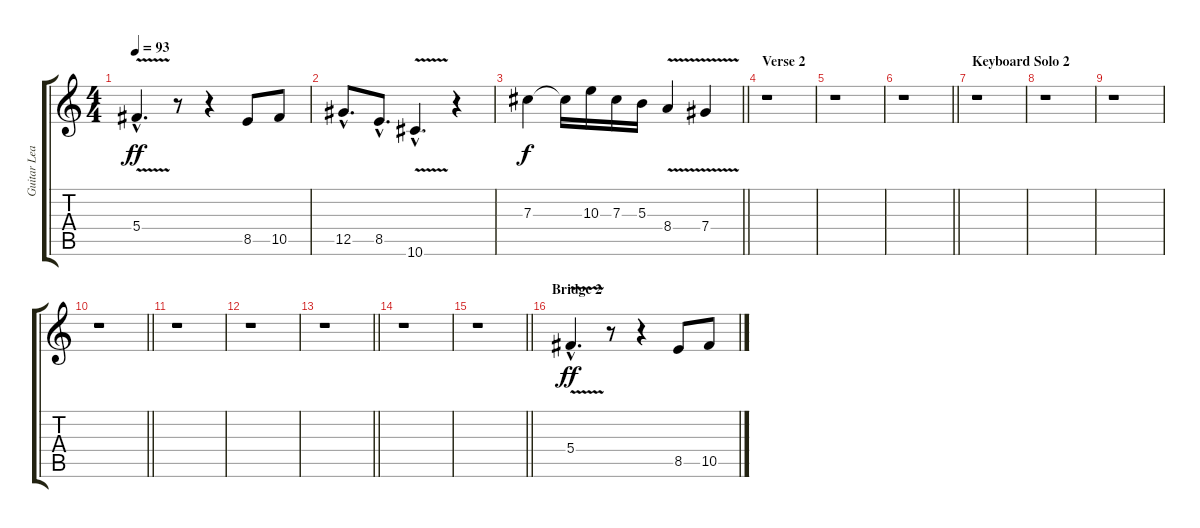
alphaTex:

\track ("Guitar Lead 2" "Guitar Lea") {instrument overdrivenguitar}
\staff {score tabs}
\tuning (Eb4 Bb3 Gb3 Db3 Ab2 Eb2) {hide}
\ts (4 4)
\tempo 93
\clef g2
\ks c
5.4{v hac}.4{d dy ff} r.8 r.4 8.5.8 10.5.8 |
12.5{hac}.8{d} 8.5{hac}.8{d} 10.6{v hac}.4{d} r.4 |
\barLineRight lightlight
7.3.4{dy f} 7.3{t}.16 10.3.16 7.3.16 5.3.16 8.4{v}.4 7.4{v}.4 |
\section ("" "Verse 2")
r.1 |
r.1 |
\barLineRight lightlight
r.1 |
\section ("" "Keyboard Solo 2")
r.1 |
r.1 |
r.1 |
\barLineRight lightlight
r.1 |
r.1 |
r.1 |
\barLineRight lightlight
r.1 |
r.1 |
\barLineRight lightlight
r.1 |
\section ("" "Bridge 2")
5.4{v hac}.4{d dy ff} r.8 r.4 8.5.8 10.5.8
